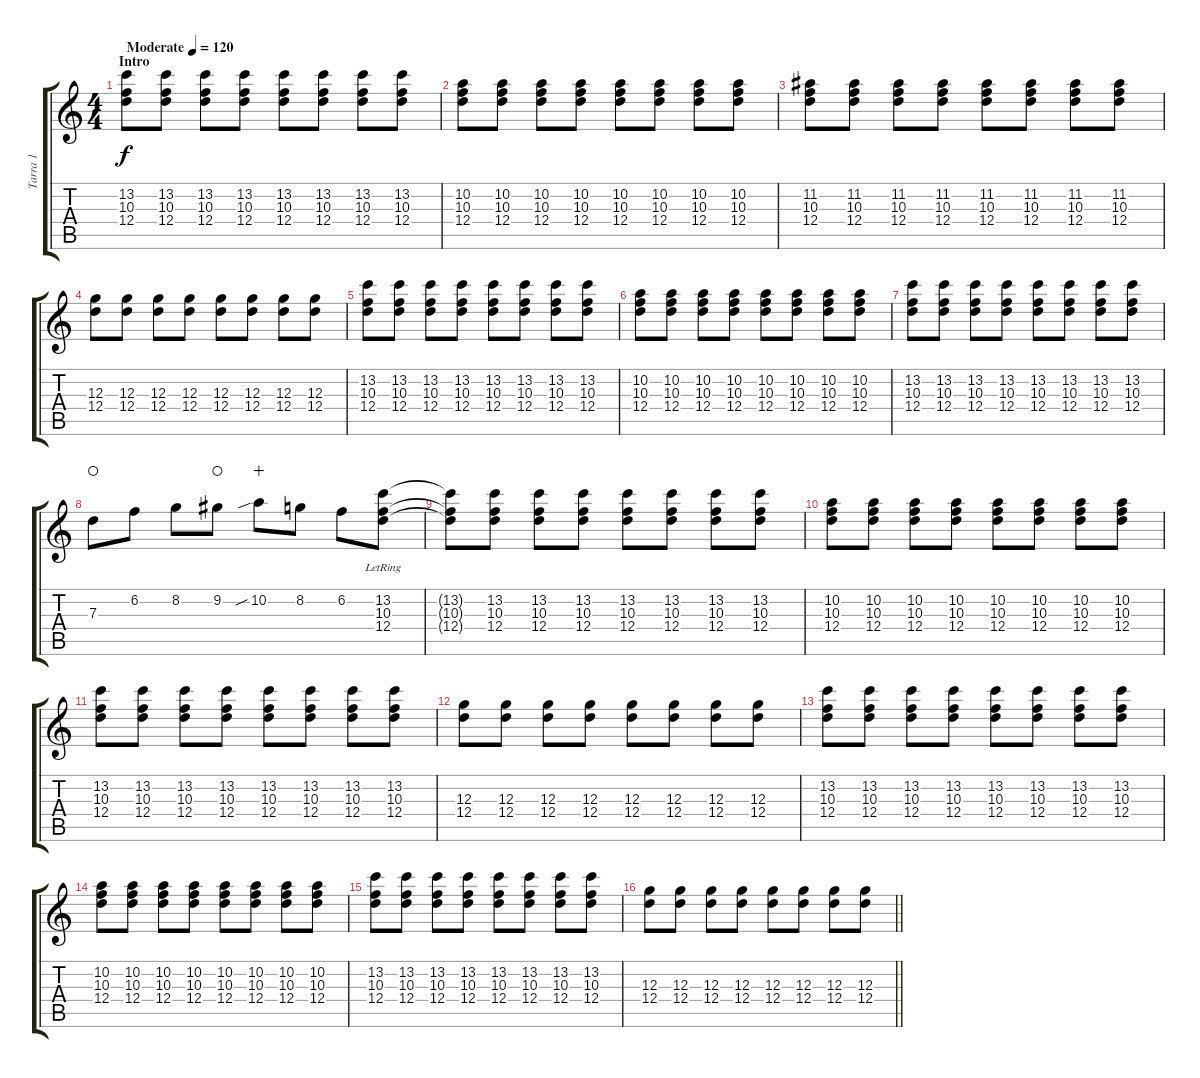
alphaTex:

\track ("Tarra 1" "Tarra 1") {instrument distortionguitar}
\staff {score tabs}
\tuning (E4 B3 G3 D3 A2 E2) {hide}
\ts (4 4)
\section ("" "Intro")
\tempo (120 "Moderate")
\clef g2
\ks c
(13.2 10.3 12.4).8{dy f instrument distortionguitar} (13.2 10.3 12.4).8 (13.2 10.3 12.4).8 (13.2 10.3 12.4).8 (13.2 10.3 12.4).8 (13.2 10.3 12.4).8 (13.2 10.3 12.4).8 (13.2 10.3 12.4).8 |
(10.2 10.3 12.4).8 (10.2 10.3 12.4).8 (10.2 10.3 12.4).8 (10.2 10.3 12.4).8 (10.2 10.3 12.4).8 (10.2 10.3 12.4).8 (10.2 10.3 12.4).8 (10.2 10.3 12.4).8 |
(11.2 10.3 12.4).8 (11.2 10.3 12.4).8 (11.2 10.3 12.4).8 (11.2 10.3 12.4).8 (11.2 10.3 12.4).8 (11.2 10.3 12.4).8 (11.2 10.3 12.4).8 (11.2 10.3 12.4).8 |
(12.3 12.4).8 (12.3 12.4).8 (12.3 12.4).8 (12.3 12.4).8 (12.3 12.4).8 (12.3 12.4).8 (12.3 12.4).8 (12.3 12.4).8 |
(13.2 10.3 12.4).8 (13.2 10.3 12.4).8 (13.2 10.3 12.4).8 (13.2 10.3 12.4).8 (13.2 10.3 12.4).8 (13.2 10.3 12.4).8 (13.2 10.3 12.4).8 (13.2 10.3 12.4).8 |
(10.2 10.3 12.4).8 (10.2 10.3 12.4).8 (10.2 10.3 12.4).8 (10.2 10.3 12.4).8 (10.2 10.3 12.4).8 (10.2 10.3 12.4).8 (10.2 10.3 12.4).8 (10.2 10.3 12.4).8 |
(13.2 10.3 12.4).8 (13.2 10.3 12.4).8 (13.2 10.3 12.4).8 (13.2 10.3 12.4).8 (13.2 10.3 12.4).8 (13.2 10.3 12.4).8 (13.2 10.3 12.4).8 (13.2 10.3 12.4).8 |
7.3.8{waho} 6.2.8 8.2.8 9.2.8{waho} 10.2{sib}.8{wahc} 8.2.8 6.2.8 (13.2 10.3{lr} 12.4).8 |
(13.2{t} 10.3{t} 12.4{t}).8 (13.2 10.3 12.4).8 (13.2 10.3 12.4).8 (13.2 10.3 12.4).8 (13.2 10.3 12.4).8 (13.2 10.3 12.4).8 (13.2 10.3 12.4).8 (13.2 10.3 12.4).8 |
(10.2 10.3 12.4).8 (10.2 10.3 12.4).8 (10.2 10.3 12.4).8 (10.2 10.3 12.4).8 (10.2 10.3 12.4).8 (10.2 10.3 12.4).8 (10.2 10.3 12.4).8 (10.2 10.3 12.4).8 |
(13.2 10.3 12.4).8 (13.2 10.3 12.4).8 (13.2 10.3 12.4).8 (13.2 10.3 12.4).8 (13.2 10.3 12.4).8 (13.2 10.3 12.4).8 (13.2 10.3 12.4).8 (13.2 10.3 12.4).8 |
(12.3 12.4).8 (12.3 12.4).8 (12.3 12.4).8 (12.3 12.4).8 (12.3 12.4).8 (12.3 12.4).8 (12.3 12.4).8 (12.3 12.4).8 |
(13.2 10.3 12.4).8 (13.2 10.3 12.4).8 (13.2 10.3 12.4).8 (13.2 10.3 12.4).8 (13.2 10.3 12.4).8 (13.2 10.3 12.4).8 (13.2 10.3 12.4).8 (13.2 10.3 12.4).8 |
(10.2 10.3 12.4).8 (10.2 10.3 12.4).8 (10.2 10.3 12.4).8 (10.2 10.3 12.4).8 (10.2 10.3 12.4).8 (10.2 10.3 12.4).8 (10.2 10.3 12.4).8 (10.2 10.3 12.4).8 |
(13.2 10.3 12.4).8 (13.2 10.3 12.4).8 (13.2 10.3 12.4).8 (13.2 10.3 12.4).8 (13.2 10.3 12.4).8 (13.2 10.3 12.4).8 (13.2 10.3 12.4).8 (13.2 10.3 12.4).8 |
\barLineRight lightlight
(12.3 12.4).8 (12.3 12.4).8 (12.3 12.4).8 (12.3 12.4).8 (12.3 12.4).8 (12.3 12.4).8 (12.3 12.4).8 (12.3 12.4).8
